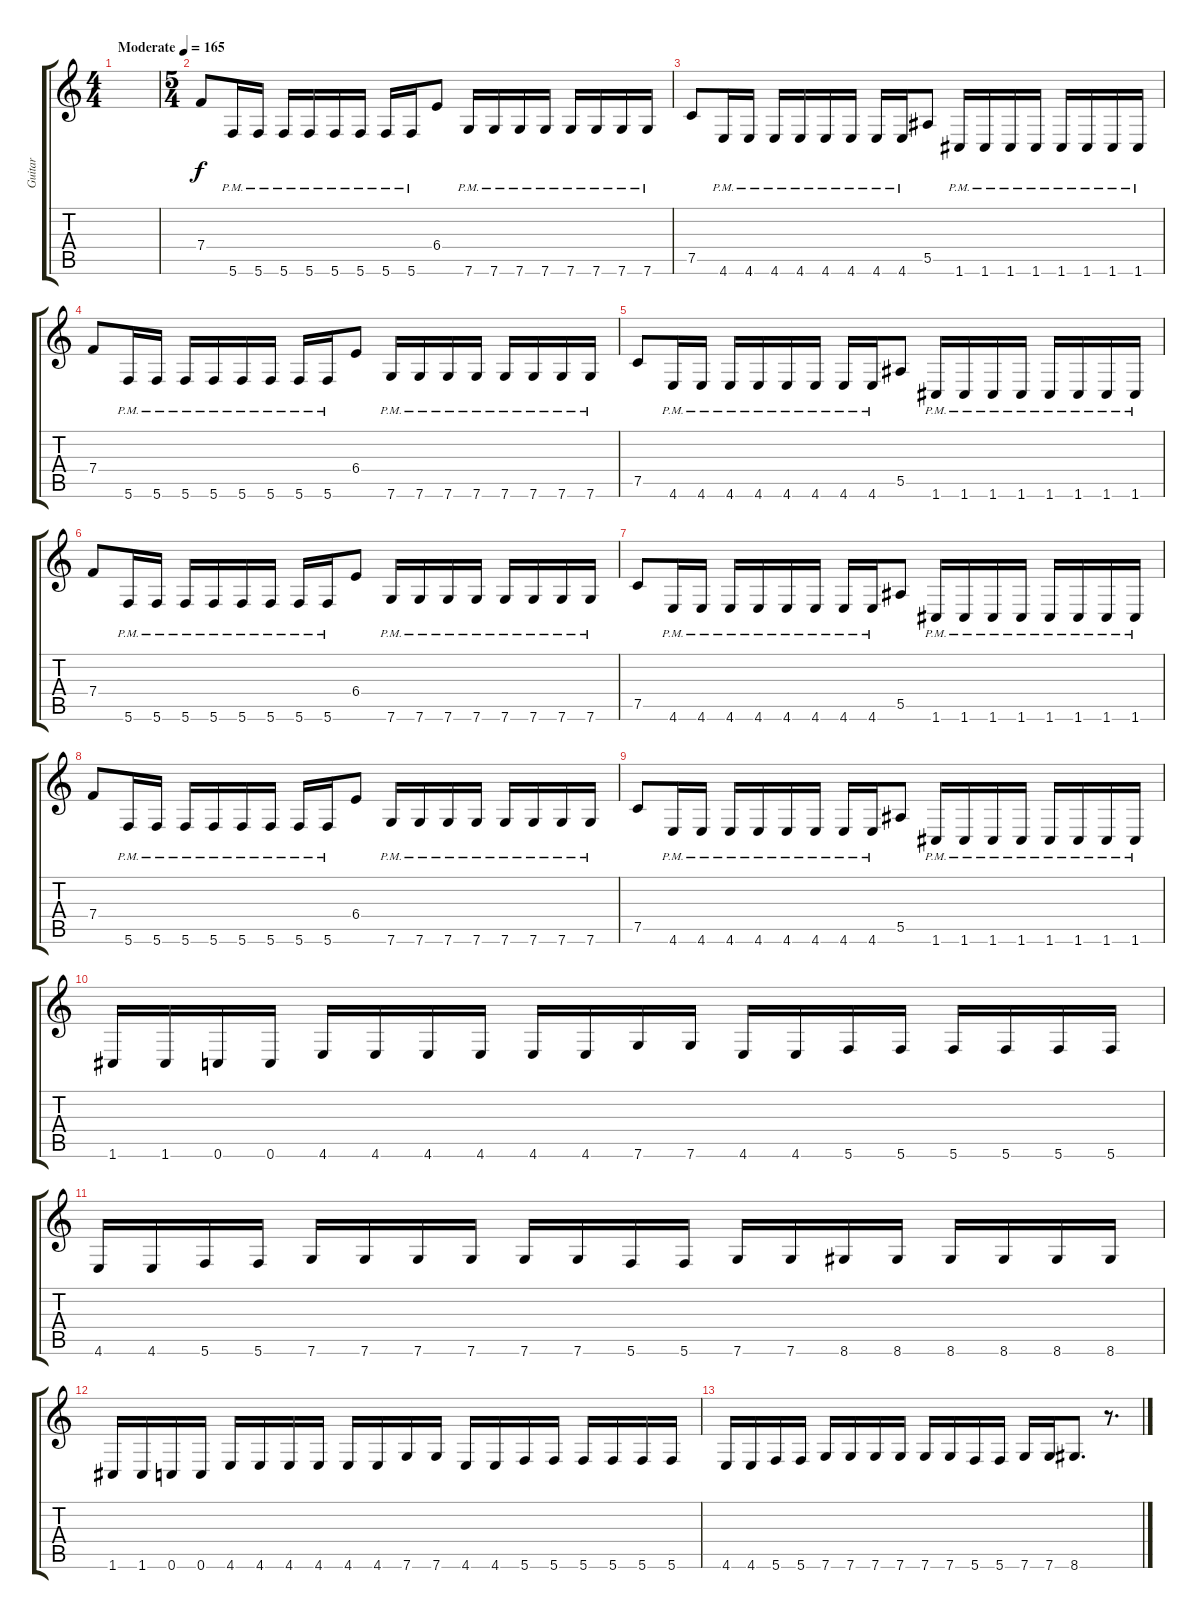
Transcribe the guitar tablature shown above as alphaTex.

\track ("Guitar" "Guitar") {instrument distortionguitar}
\staff {score tabs}
\tuning (C4 G3 Eb3 Bb2 F2 C2) {hide}
\ts (4 4)
\tempo (165 "Moderate")
\clef g2
\ks c
|
\ts (5 4)
7.4.8 5.6{pm}.16 5.6{pm}.16 5.6{pm}.16 5.6{pm}.16 5.6{pm}.16 5.6{pm}.16 5.6{pm}.16 5.6{pm}.16 6.4.8 7.6{pm}.16 7.6{pm}.16 7.6{pm}.16 7.6{pm}.16 7.6{pm}.16 7.6{pm}.16 7.6{pm}.16 7.6{pm}.16 |
7.5.8 4.6{pm}.16 4.6{pm}.16 4.6{pm}.16 4.6{pm}.16 4.6{pm}.16 4.6{pm}.16 4.6{pm}.16 4.6{pm}.16 5.5.8 1.6{pm}.16 1.6{pm}.16 1.6{pm}.16 1.6{pm}.16 1.6{pm}.16 1.6{pm}.16 1.6{pm}.16 1.6{pm}.16 |
7.4.8 5.6{pm}.16 5.6{pm}.16 5.6{pm}.16 5.6{pm}.16 5.6{pm}.16 5.6{pm}.16 5.6{pm}.16 5.6{pm}.16 6.4.8 7.6{pm}.16 7.6{pm}.16 7.6{pm}.16 7.6{pm}.16 7.6{pm}.16 7.6{pm}.16 7.6{pm}.16 7.6{pm}.16 |
7.5.8 4.6{pm}.16 4.6{pm}.16 4.6{pm}.16 4.6{pm}.16 4.6{pm}.16 4.6{pm}.16 4.6{pm}.16 4.6{pm}.16 5.5.8 1.6{pm}.16 1.6{pm}.16 1.6{pm}.16 1.6{pm}.16 1.6{pm}.16 1.6{pm}.16 1.6{pm}.16 1.6{pm}.16 |
7.4.8 5.6{pm}.16 5.6{pm}.16 5.6{pm}.16 5.6{pm}.16 5.6{pm}.16 5.6{pm}.16 5.6{pm}.16 5.6{pm}.16 6.4.8 7.6{pm}.16 7.6{pm}.16 7.6{pm}.16 7.6{pm}.16 7.6{pm}.16 7.6{pm}.16 7.6{pm}.16 7.6{pm}.16 |
7.5.8 4.6{pm}.16 4.6{pm}.16 4.6{pm}.16 4.6{pm}.16 4.6{pm}.16 4.6{pm}.16 4.6{pm}.16 4.6{pm}.16 5.5.8 1.6{pm}.16 1.6{pm}.16 1.6{pm}.16 1.6{pm}.16 1.6{pm}.16 1.6{pm}.16 1.6{pm}.16 1.6{pm}.16 |
7.4.8 5.6{pm}.16 5.6{pm}.16 5.6{pm}.16 5.6{pm}.16 5.6{pm}.16 5.6{pm}.16 5.6{pm}.16 5.6{pm}.16 6.4.8 7.6{pm}.16 7.6{pm}.16 7.6{pm}.16 7.6{pm}.16 7.6{pm}.16 7.6{pm}.16 7.6{pm}.16 7.6{pm}.16 |
7.5.8 4.6{pm}.16 4.6{pm}.16 4.6{pm}.16 4.6{pm}.16 4.6{pm}.16 4.6{pm}.16 4.6{pm}.16 4.6{pm}.16 5.5.8 1.6{pm}.16 1.6{pm}.16 1.6{pm}.16 1.6{pm}.16 1.6{pm}.16 1.6{pm}.16 1.6{pm}.16 1.6{pm}.16 |
1.6.16 1.6.16 0.6.16 0.6.16 4.6.16 4.6.16 4.6.16 4.6.16 4.6.16 4.6.16 7.6.16 7.6.16 4.6.16 4.6.16 5.6.16 5.6.16 5.6.16 5.6.16 5.6.16 5.6.16 |
4.6.16 4.6.16 5.6.16 5.6.16 7.6.16 7.6.16 7.6.16 7.6.16 7.6.16 7.6.16 5.6.16 5.6.16 7.6.16 7.6.16 8.6.16 8.6.16 8.6.16 8.6.16 8.6.16 8.6.16 |
1.6.16 1.6.16 0.6.16 0.6.16 4.6.16 4.6.16 4.6.16 4.6.16 4.6.16 4.6.16 7.6.16 7.6.16 4.6.16 4.6.16 5.6.16 5.6.16 5.6.16 5.6.16 5.6.16 5.6.16 |
4.6.16 4.6.16 5.6.16 5.6.16 7.6.16 7.6.16 7.6.16 7.6.16 7.6.16 7.6.16 5.6.16 5.6.16 7.6.16 7.6.16 8.6.8{d} r.8{d}
